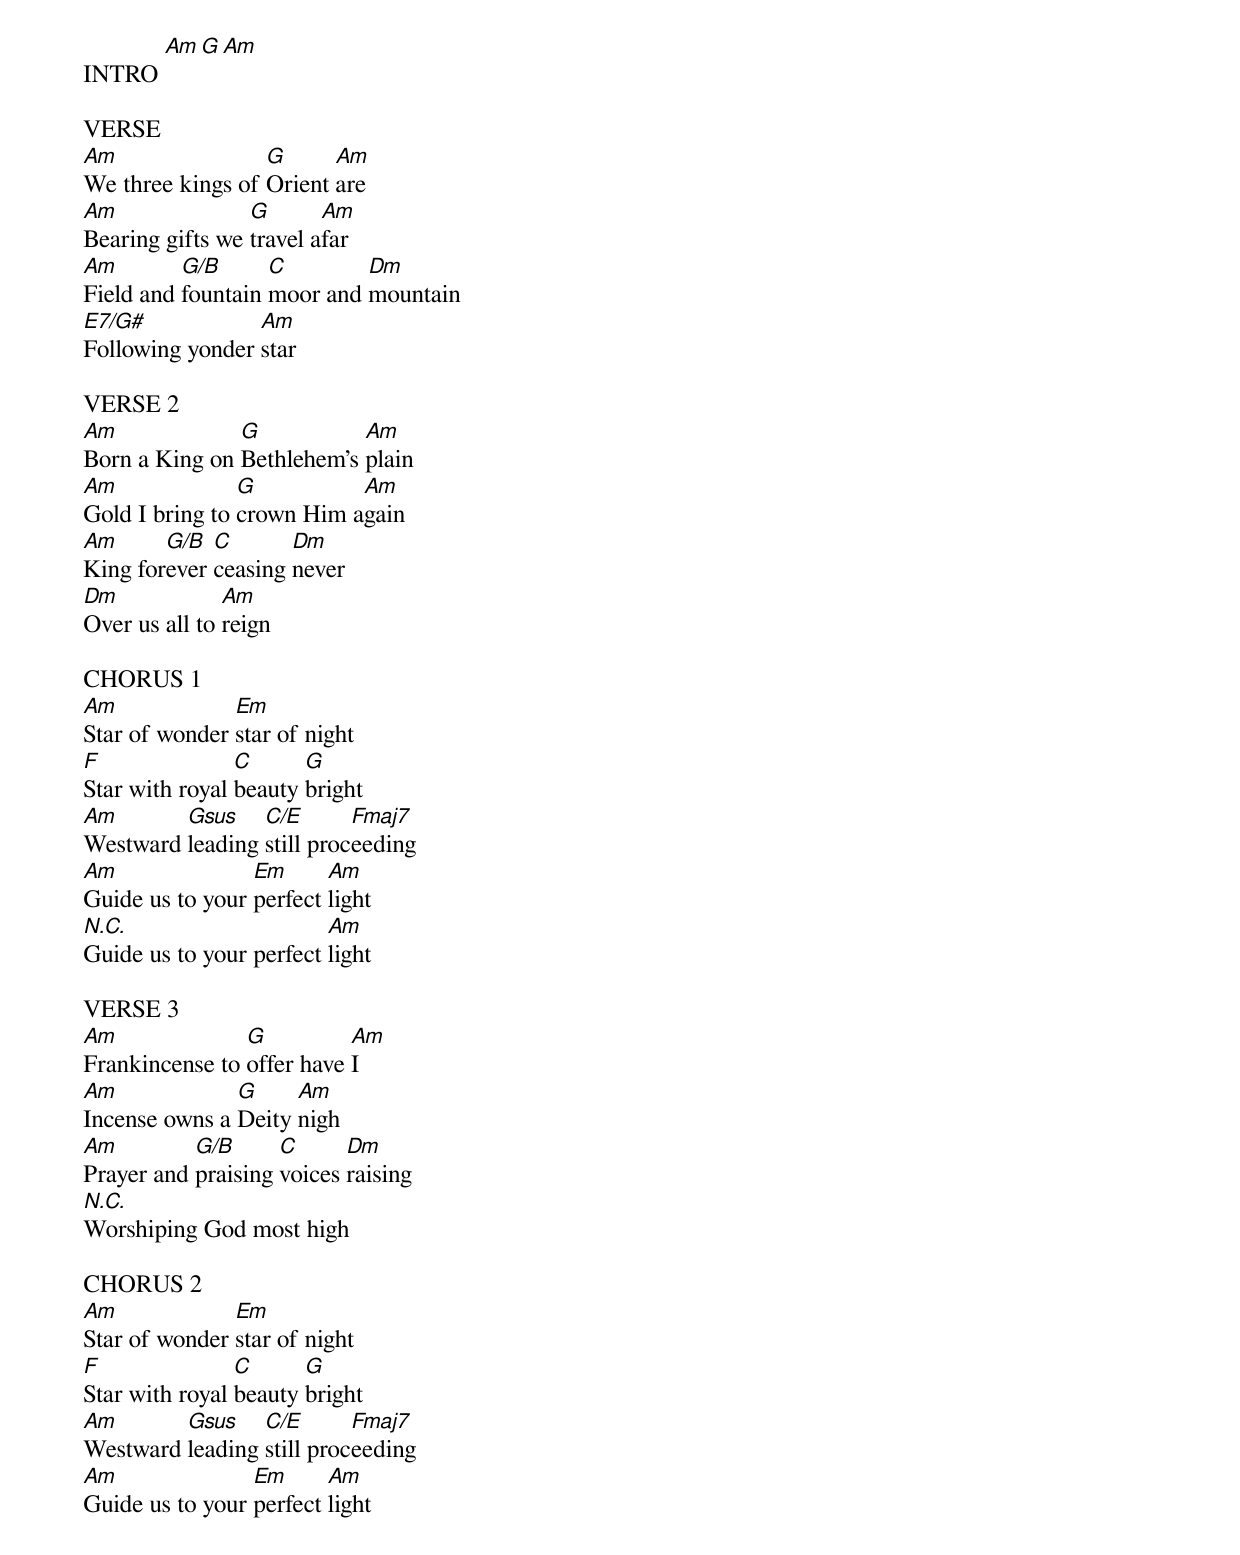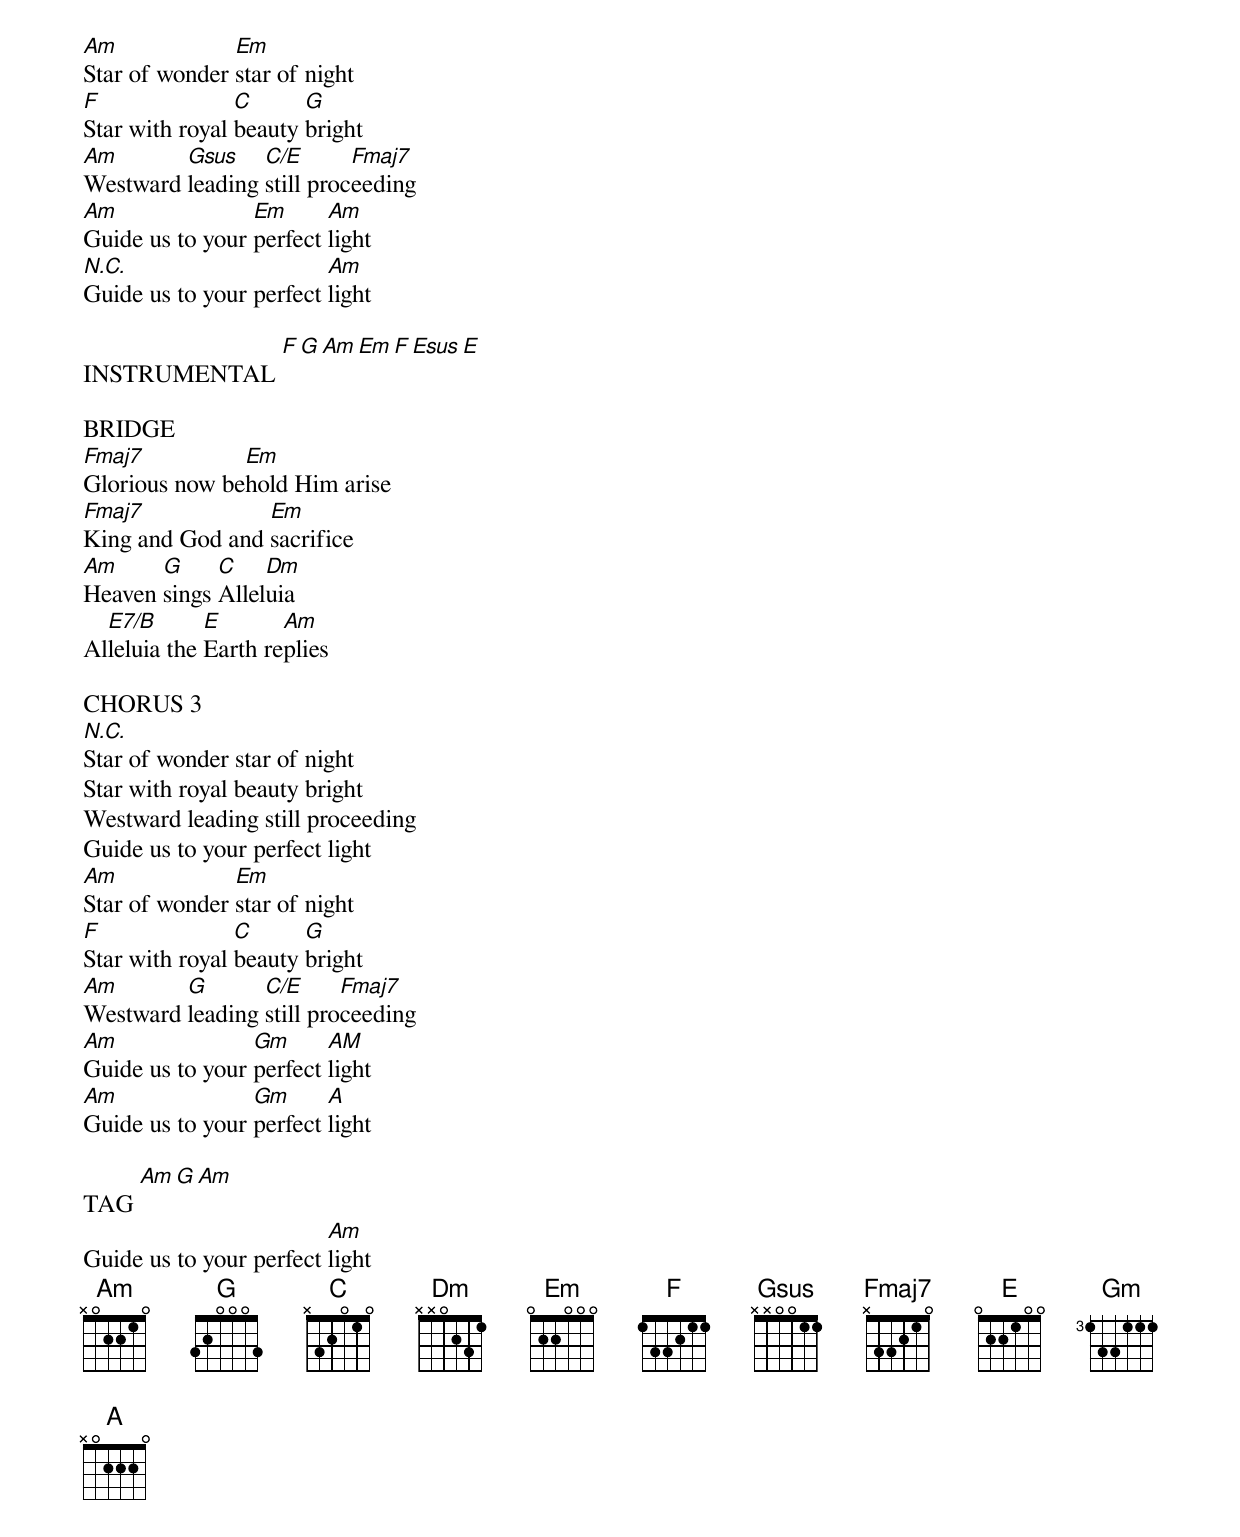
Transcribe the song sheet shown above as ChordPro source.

INTRO [Am G Am]

VERSE
[Am]We three kings of [G]Orient [Am]are
[Am]Bearing gifts we [G]travel a[Am]far
[Am]Field and [G/B]fountain [C]moor and [Dm]mountain
[E7/G#]Following yonder [Am]star

VERSE 2
[Am]Born a King on [G]Bethlehem’s [Am]plain
[Am]Gold I bring to [G]crown Him a[Am]gain
[Am]King for[G/B]ever [C]ceasing [Dm]never
[Dm]Over us all to [Am]reign

CHORUS 1
[Am]Star of wonder [Em]star of night
[F]Star with royal [C]beauty [G]bright
[Am]Westward [Gsus]leading [C/E]still proc[Fmaj7]eeding
[Am]Guide us to your [Em]perfect [Am]light
[N.C.]Guide us to your perfect [Am]light

VERSE 3
[Am]Frankincense to [G]offer have [Am]I
[Am]Incense owns a [G]Deity [Am]nigh
[Am]Prayer and [G/B]praising [C]voices [Dm]raising
[N.C.]Worshiping God most high

CHORUS 2
[Am]Star of wonder [Em]star of night
[F]Star with royal [C]beauty [G]bright
[Am]Westward [Gsus]leading [C/E]still proc[Fmaj7]eeding
[Am]Guide us to your [Em]perfect [Am]light
[Am]Star of wonder [Em]star of night
[F]Star with royal [C]beauty [G]bright
[Am]Westward [Gsus]leading [C/E]still proc[Fmaj7]eeding
[Am]Guide us to your [Em]perfect [Am]light
[N.C.]Guide us to your perfect [Am]light

INSTRUMENTAL [F G Am Em F Esus E]

BRIDGE
[Fmaj7]Glorious now be[Em]hold Him arise
[Fmaj7]King and God and [Em]sacrifice
[Am]Heaven [G]sings [C]Allel[Dm]uia
Al[E7/B]leluia the [E]Earth re[Am]plies

CHORUS 3
[N.C.]Star of wonder star of night
Star with royal beauty bright
Westward leading still proceeding
Guide us to your perfect light
[Am]Star of wonder [Em]star of night
[F]Star with royal [C]beauty [G]bright
[Am]Westward [G]leading [C/E]still pro[Fmaj7]ceeding
[Am]Guide us to your [Gm]perfect [AM]light
[Am]Guide us to your [Gm]perfect [A]light

TAG [Am G Am]
Guide us to your perfect [Am]light
